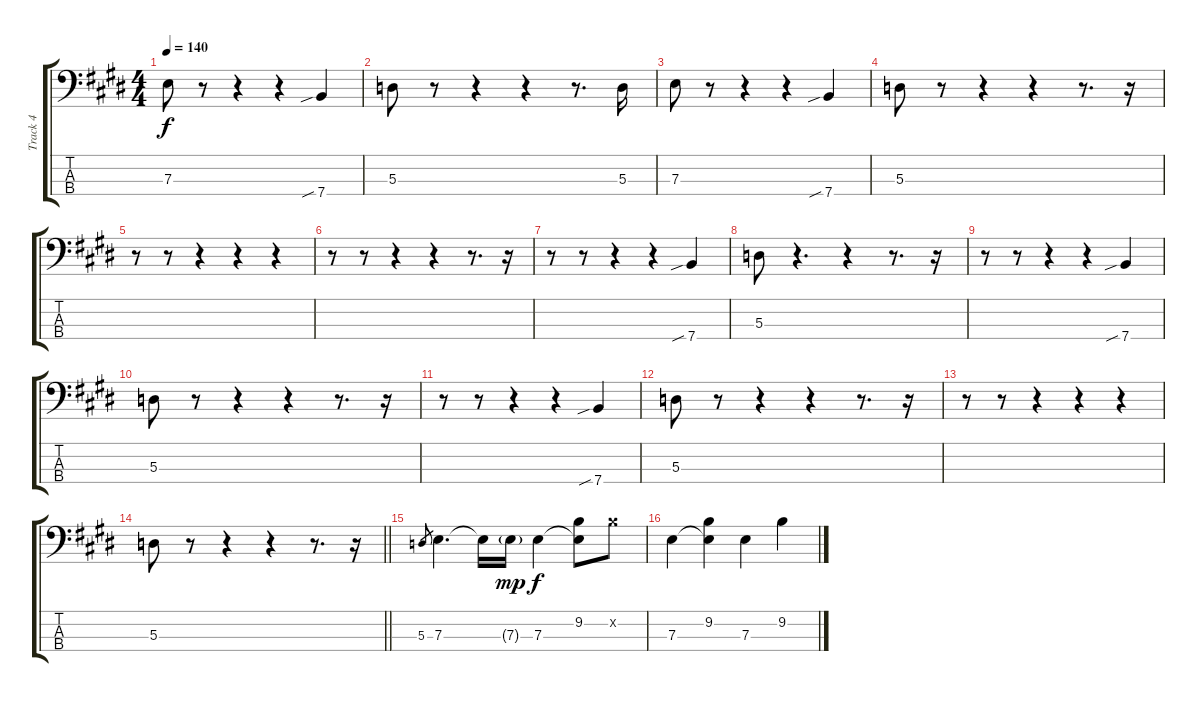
\track ("Track 4" "Track 4") {instrument electricbassfinger}
\staff {score tabs}
\tuning (G2 D2 A1 E1) {hide}
\ts (4 4)
\tempo 140
\clef f4
\ks e
7.3.8{dy f} r.8 r.4 r.4 7.4{sib}.4 |
5.3.8 r.8 r.4 r.4 r.8{d} 5.3.16 |
7.3.8 r.8 r.4 r.4 7.4{sib}.4 |
5.3.8 r.8 r.4 r.4 r.8{d} r.16 |
r.8 r.8 r.4 r.4 r.4 |
r.8 r.8 r.4 r.4 r.8{d} r.16 |
r.8 r.8 r.4 r.4 7.4{sib}.4 |
5.3.8 r.4{d} r.4 r.8{d} r.16 |
r.8 r.8 r.4 r.4 7.4{sib}.4 |
5.3.8 r.8 r.4 r.4 r.8{d} r.16 |
r.8 r.8 r.4 r.4 7.4{sib}.4 |
5.3.8 r.8 r.4 r.4 r.8{d} r.16 |
r.8 r.8 r.4 r.4 r.4 |
\barLineRight lightlight
5.3.8 r.8 r.4 r.4 r.8{d} r.16 |
5.3.8{gr} 7.3.4{d} 7.3{t}.16 7.3{g}.16{dy mp} 7.3.4{dy f} (9.2 7.3{t}).8 9.2{x}.8 |
7.3.4 (9.2 7.3{t}).4 7.3.4 9.2.4
